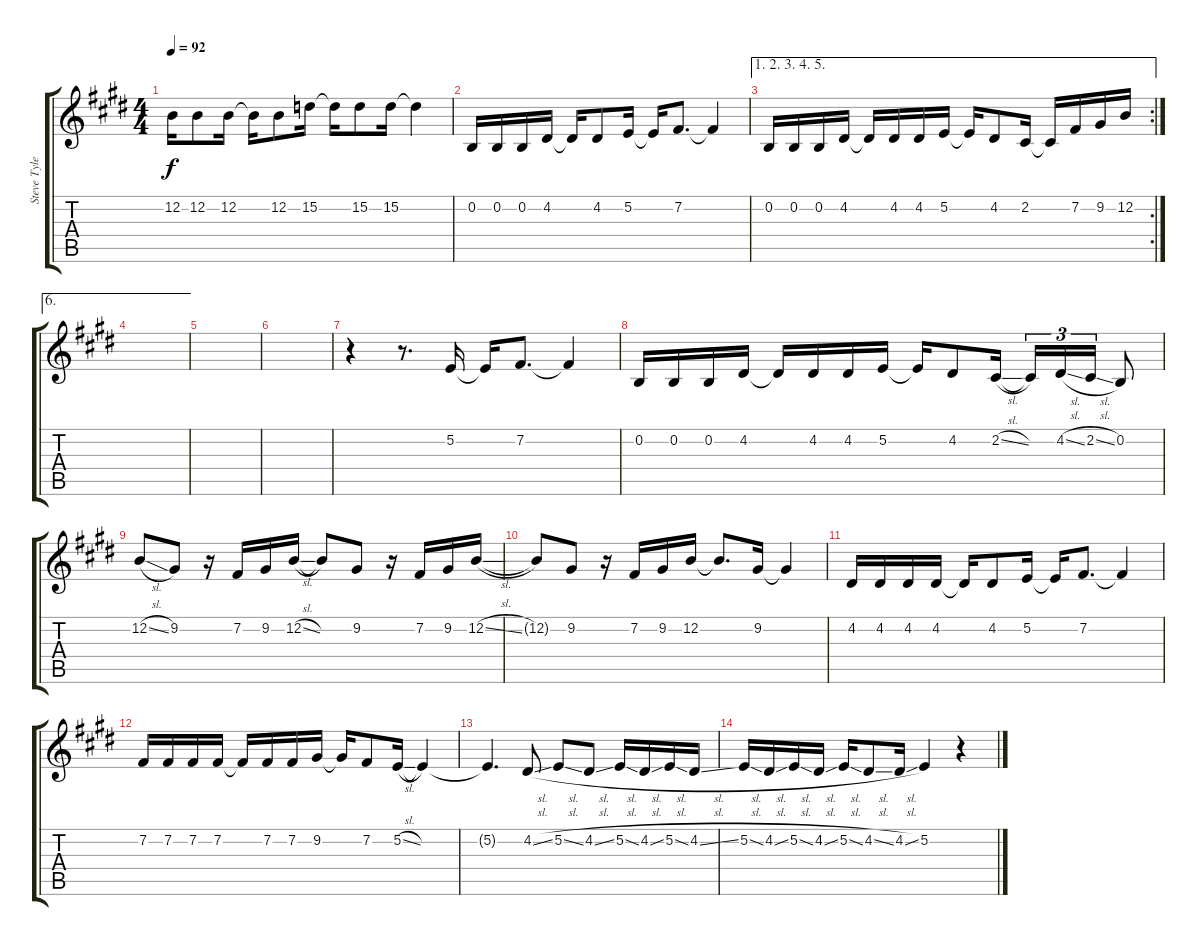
\track ("Steve Tyler" "Steve Tyle") {instrument lead5charang}
\staff {score tabs}
\tuning (E4 B3 G3 D3 A2 E2) {hide}
\ts (4 4)
\tempo 92
\clef g2
\ks c#minor
12.2{t}.16{dy f} 12.2.8 12.2.16 12.2{t}.16 12.2.8 15.2.16 15.2{t}.16 15.2.8 15.2.16 15.2{t}.4 |
\ks e
0.2.16 0.2.16 0.2.16 4.2.16 4.2{t}.16 4.2.8 5.2.16 5.2{t}.16 7.2.8{d} 7.2{t}.4 |
\ae (1 2 3 4 5)
\rc 2
\ks c#minor
0.2.16 0.2.16 0.2.16 4.2.16 4.2{t}.16 4.2.16 4.2.16 5.2.16 5.2{t}.16 4.2.8 2.2.16 2.2{t}.16 7.2.16 9.2.16 12.2.16 |
\ae 6
\ks e
|
|
|
r.4 r.8{d} 5.2.16 5.2{t}.16 7.2.8{d} 7.2{t}.4 |
0.2.16 0.2.16 0.2.16 4.2.16 4.2{t}.16 4.2.16 4.2.16 5.2.16 5.2{t}.16 4.2.8 2.2{sl}.16 2.2{t}.16{tu (3 2)} 4.2{sl}.16{tu (3 2)} 2.2{sl}.16{tu (3 2)} 0.2.8 |
12.2{sl}.8{volume 0} 9.2.8 r.16 7.2.16 9.2.16 12.2{sl}.16 12.2{t}.8 9.2.8 r.16 7.2.16 9.2.16 12.2{sl}.16 |
12.2{t}.8 9.2.8 r.16 7.2.16 9.2.16 12.2.16 12.2{t}.8{d} 9.2.16 9.2{t}.4{volume 0} |
4.2.16{volume 14} 4.2.16 4.2.16 4.2.16 4.2{t}.16 4.2.8 5.2.16 5.2{t}.16 7.2.8{d} 7.2{t}.4 |
7.2.16 7.2.16 7.2.16 7.2.16 7.2{t}.16 7.2.16 7.2.16 9.2.16 9.2{t}.16 7.2.8 5.2{sl}.16 5.2{t}.4 |
5.2{t}.4{d} 4.2{sl}.8 5.2{sl}.8 4.2{sl}.8 5.2{sl}.16 4.2{sl}.16 5.2{sl}.16 4.2{sl}.16 |
5.2{sl}.16 4.2{sl}.16 5.2{sl}.16 4.2{sl}.16 5.2{sl}.16 4.2{sl}.8 4.2{sl}.16 5.2.4 r.4
